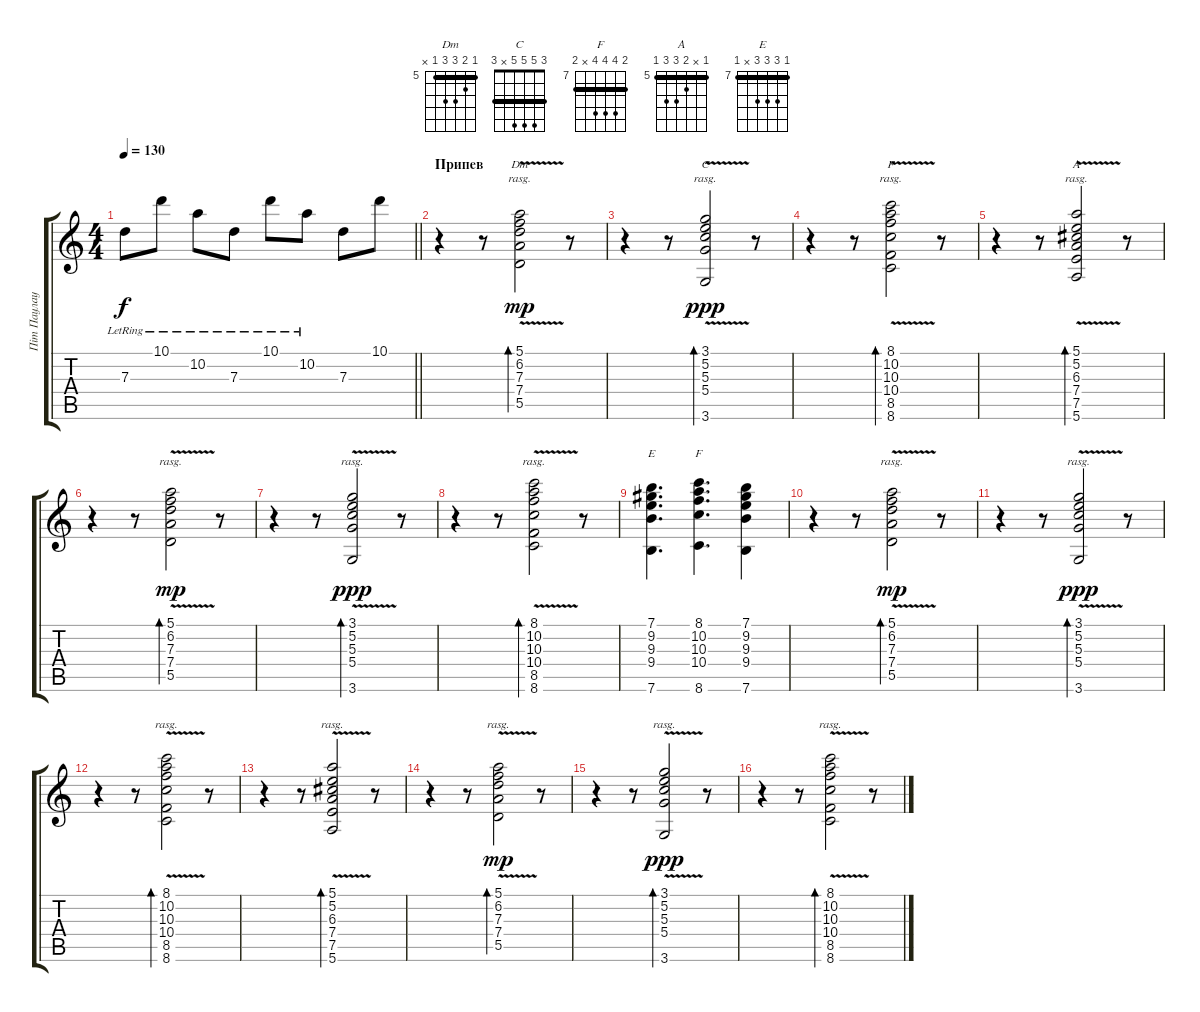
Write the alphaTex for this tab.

\track ("Пiт Паулау" "Пiт Паулау") {instrument distortionguitar}
\staff {score tabs}
\tuning (E4 B3 G3 D3 A2 E2) {hide}
\chord ("Dm" 5 6 7 7 5 x) {firstfret 5 barre 5}
\chord ("C" 3 5 5 5 x 3) {barre 3}
\chord ("F" 8 10 10 10 8 x) {firstfret 8 barre 8}
\chord ("A" 5 x 6 7 7 5) {firstfret 5 barre 5}
\chord ("E" 7 9 9 9 x 7) {firstfret 7 barre 7}
\chord ("F" 8 10 10 10 x 8) {firstfret 7 barre 8}
\ts (4 4)
\tempo 130
\clef g2
\barLineRight lightlight
\ks c
7.3{lr}.8{dy f} 10.1{lr}.8 10.2{lr}.8 7.3{lr}.8 10.1{lr}.8 10.2{lr}.8 7.3.8 10.1.8 |
\section ("" "Припев")
r.4 r.8 (5.1{v} 6.2 7.3 7.4 5.5).2{bd 240 ch "Dm" rasg ii dy mp} r.8 |
r.4 r.8 (3.1{v} 5.2 5.3 5.4 3.6).2{bd 240 ch "C" rasg ii dy ppp} r.8 |
r.4 r.8 (8.1{v} 10.2 10.3 10.4 8.5 8.6).2{bd 240 ch "F" rasg ii} r.8 |
r.4 r.8 (5.1{v} 5.2 6.3 7.4 7.5 5.6).2{bd 240 ch "A" rasg ii} r.8 |
r.4 r.8 (5.1{v} 6.2 7.3 7.4 5.5).2{bd 240 rasg ii dy mp} r.8 |
r.4 r.8 (3.1{v} 5.2 5.3 5.4 3.6).2{bd 240 rasg ii dy ppp} r.8 |
r.4 r.8 (8.1{v} 10.2 10.3 10.4 8.5 8.6).2{bd 240 rasg ii} r.8 |
(7.1 9.2 9.3 9.4 7.6).4{d ch "E"} (8.1 10.2 10.3 10.4 8.6).4{d ch "F"} (7.1 9.2 9.3 9.4 7.6).4 |
r.4 r.8 (5.1{v} 6.2 7.3 7.4 5.5).2{bd 240 rasg ii dy mp} r.8 |
r.4 r.8 (3.1{v} 5.2 5.3 5.4 3.6).2{bd 240 rasg ii dy ppp} r.8 |
r.4 r.8 (8.1{v} 10.2 10.3 10.4 8.5 8.6).2{bd 240 rasg ii} r.8 |
r.4 r.8 (5.1{v} 5.2 6.3 7.4 7.5 5.6).2{bd 240 rasg ii} r.8 |
r.4 r.8 (5.1{v} 6.2 7.3 7.4 5.5).2{bd 240 rasg ii dy mp} r.8 |
r.4 r.8 (3.1{v} 5.2 5.3 5.4 3.6).2{bd 240 rasg ii dy ppp} r.8 |
r.4 r.8 (8.1{v} 10.2 10.3 10.4 8.5 8.6).2{bd 240 rasg ii} r.8
